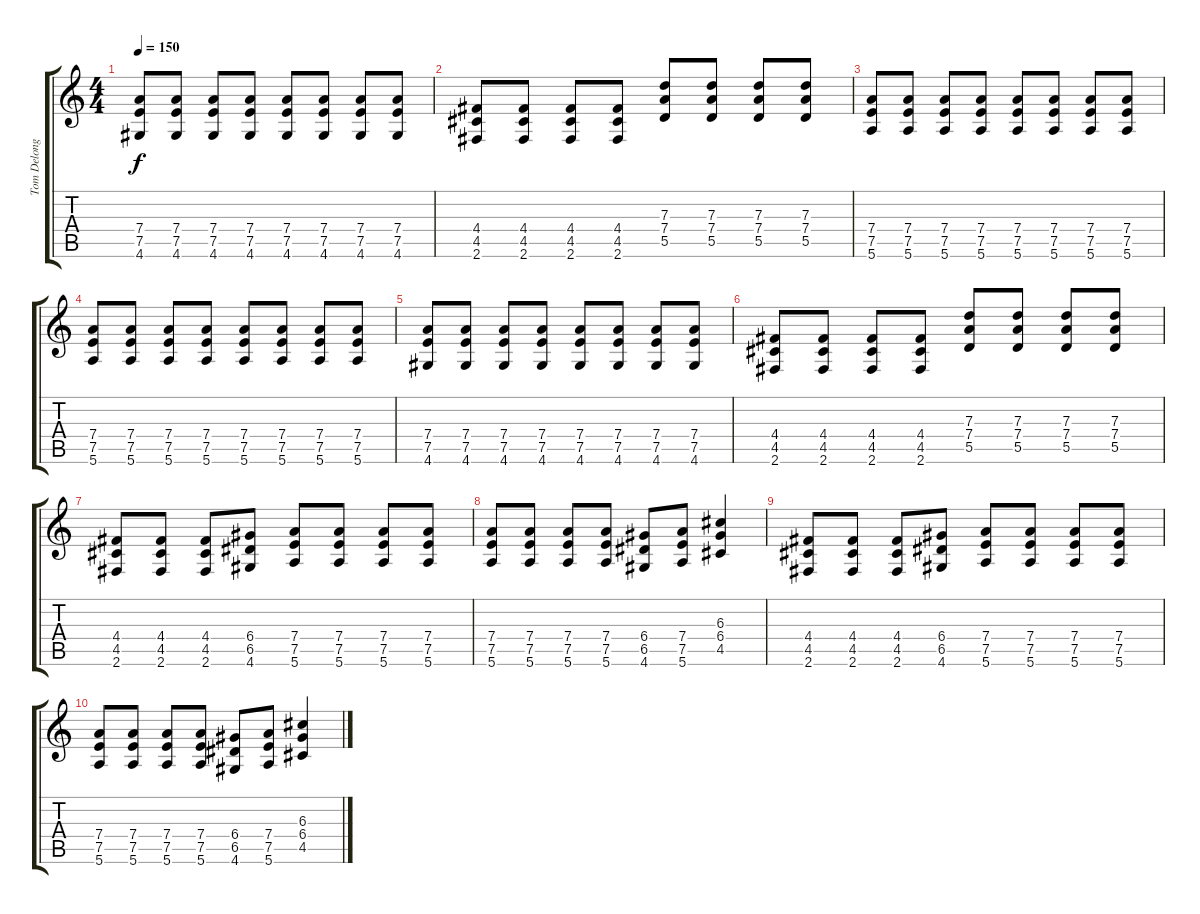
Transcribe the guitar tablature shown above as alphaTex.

\track ("Tom Delonge" "Tom Delong") {instrument overdrivenguitar}
\staff {score tabs}
\tuning (E4 B3 G3 D3 A2 E2) {hide}
\ts (4 4)
\tempo 150
\clef g2
\ks c
(7.4 7.5 4.6).8{dy f} (7.4 7.5 4.6).8 (7.4 7.5 4.6).8 (7.4 7.5 4.6).8 (7.4 7.5 4.6).8 (7.4 7.5 4.6).8 (7.4 7.5 4.6).8 (7.4 7.5 4.6).8 |
(4.4 4.5 2.6).8 (4.4 4.5 2.6).8 (4.4 4.5 2.6).8 (4.4 4.5 2.6).8 (7.3 7.4 5.5).8 (7.3 7.4 5.5).8 (7.3 7.4 5.5).8 (7.3 7.4 5.5).8 |
(7.4 7.5 5.6).8 (7.4 7.5 5.6).8 (7.4 7.5 5.6).8 (7.4 7.5 5.6).8 (7.4 7.5 5.6).8 (7.4 7.5 5.6).8 (7.4 7.5 5.6).8 (7.4 7.5 5.6).8 |
(7.4 7.5 5.6).8 (7.4 7.5 5.6).8 (7.4 7.5 5.6).8 (7.4 7.5 5.6).8 (7.4 7.5 5.6).8 (7.4 7.5 5.6).8 (7.4 7.5 5.6).8 (7.4 7.5 5.6).8 |
(7.4 7.5 4.6).8 (7.4 7.5 4.6).8 (7.4 7.5 4.6).8 (7.4 7.5 4.6).8 (7.4 7.5 4.6).8 (7.4 7.5 4.6).8 (7.4 7.5 4.6).8 (7.4 7.5 4.6).8 |
(4.4 4.5 2.6).8 (4.4 4.5 2.6).8 (4.4 4.5 2.6).8 (4.4 4.5 2.6).8 (7.3 7.4 5.5).8 (7.3 7.4 5.5).8 (7.3 7.4 5.5).8 (7.3 7.4 5.5).8 |
(4.4 4.5 2.6).8 (4.4 4.5 2.6).8 (4.4 4.5 2.6).8 (6.4 6.5 4.6).8 (7.4 7.5 5.6).8 (7.4 7.5 5.6).8 (7.4 7.5 5.6).8 (7.4 7.5 5.6).8 |
(7.4 7.5 5.6).8 (7.4 7.5 5.6).8 (7.4 7.5 5.6).8 (7.4 7.5 5.6).8 (6.4 6.5 4.6).8 (7.4 7.5 5.6).8 (6.3 6.4 4.5).4 |
(4.4 4.5 2.6).8 (4.4 4.5 2.6).8 (4.4 4.5 2.6).8 (6.4 6.5 4.6).8 (7.4 7.5 5.6).8 (7.4 7.5 5.6).8 (7.4 7.5 5.6).8 (7.4 7.5 5.6).8 |
(7.4 7.5 5.6).8 (7.4 7.5 5.6).8 (7.4 7.5 5.6).8 (7.4 7.5 5.6).8 (6.4 6.5 4.6).8 (7.4 7.5 5.6).8 (6.3 6.4 4.5).4
